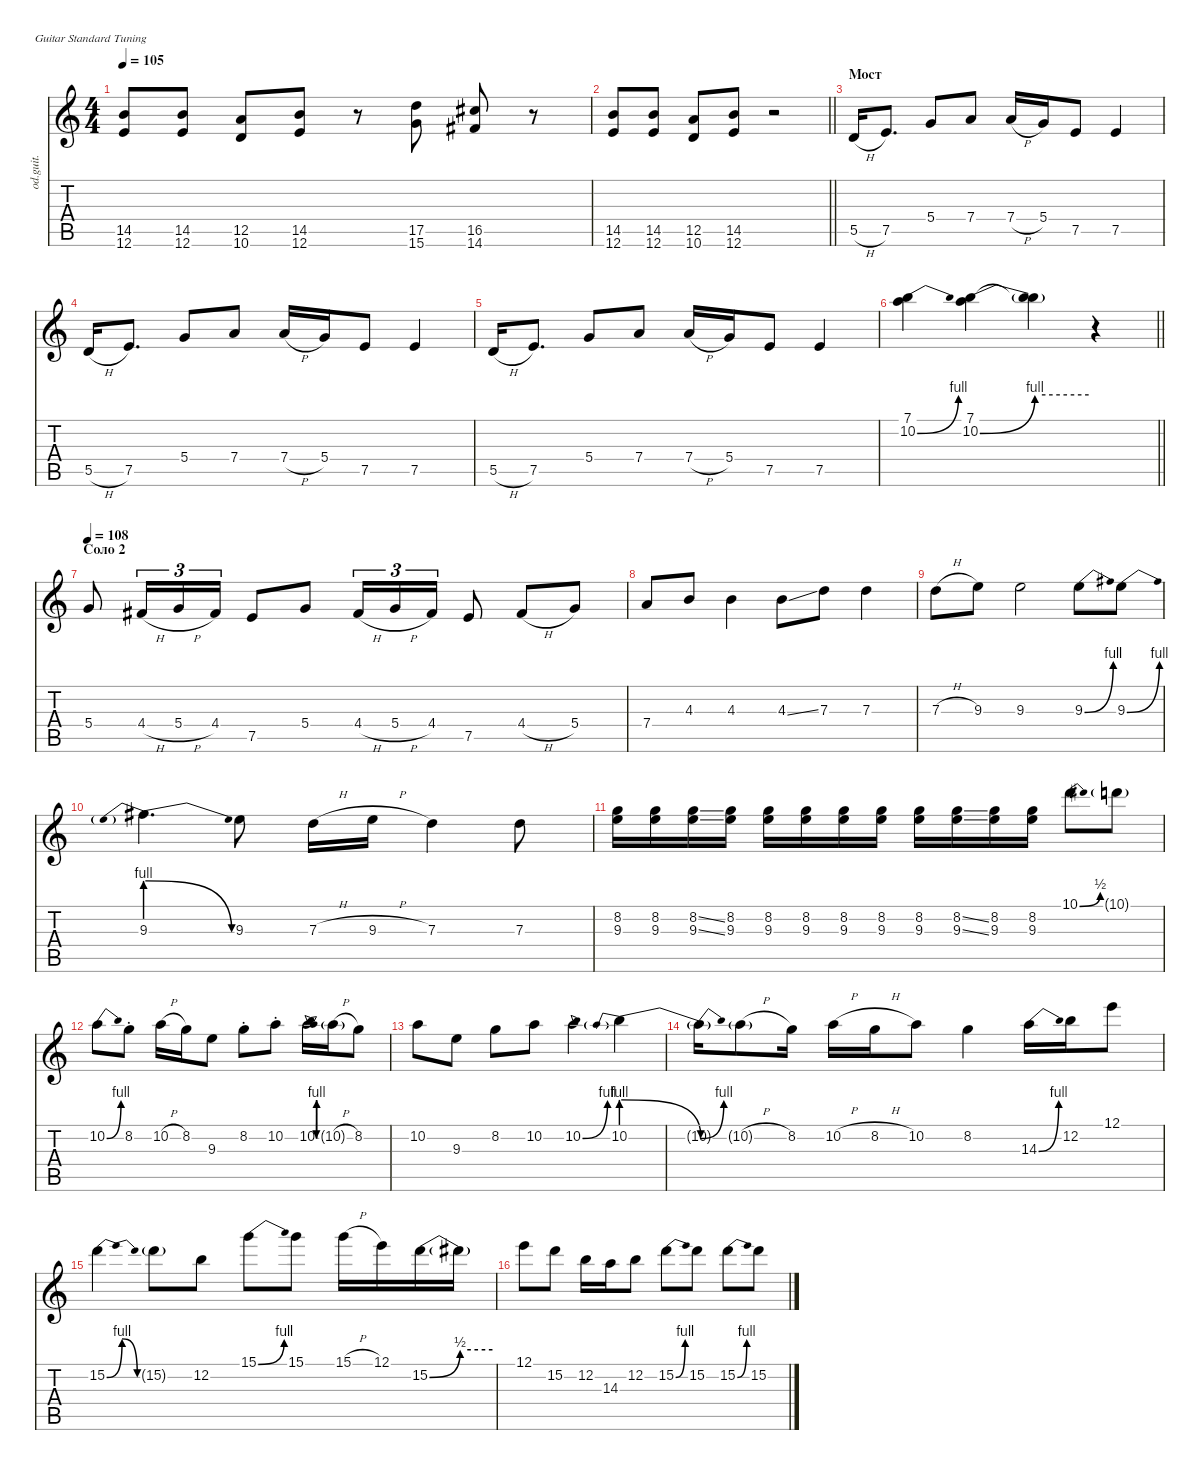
\defaultSystemsLayout 4
\hideDynamics
\bracketExtendMode nobrackets
\track ("Гитара осн." "od.guit.") {instrument overdrivenguitar}
\staff {score tabs}
\tuning (E4 B3 G3 D3 A2 E2)
\ts (4 4)
\tempo 105
\clef g2
\ks c
(14.5 12.6).8{dy f} (14.5 12.6).8 (12.5 10.6).8 (14.5 12.6).8 r.8 (17.5 15.6).8 (16.5{acc #} 14.6{acc #}).8 r.8 |
\barLineRight lightlight
(14.5 12.6).8 (14.5 12.6).8 (12.5 10.6).8 (14.5 12.6).8 r.2 |
\section ("" "Мост")
5.5{h}.16 7.5.8{d} 5.4.8 7.4.8 7.4{h}.16 5.4.16 7.5.8 7.5.4 |
5.5{h}.16 7.5.8{d} 5.4.8 7.4.8 7.4{h}.16 5.4.16 7.5.8 7.5.4 |
5.5{h}.16 7.5.8{d} 5.4.8 7.4.8 7.4{h}.16 5.4.16 7.5.8 7.5.4 |
\barLineRight lightlight
(7.1 10.2{be (bend 0 0 15 4)}).4 (7.1 10.2{be (bend 0 0 60 4)}).4 (7.1{t} 10.2{be (hold 0 4 60 4) t}).4 r.4 |
\section ("" "Соло 2")
\tempo 108
5.4.8 4.4{h acc #}.16{tu (3 2)} 5.4{h}.16{tu (3 2)} 4.4{acc #}.16{tu (3 2)} 7.5.8 5.4.8 4.4{h acc #}.16{tu (3 2)} 5.4{h}.16{tu (3 2)} 4.4{acc #}.16{tu (3 2)} 7.5.8 4.4{h acc #}.8 5.4.8 |
7.4.8 4.3.8 4.3.4 4.3{ss}.8 7.3.8 7.3.4 |
7.3{h}.8 9.3.8 9.3.2 9.3{be (bend 0 0 30 4)}.8 9.3{be (bend 0 0 30 4)}.8 |
9.3{be (prebendrelease 0 4 39.999998399999996 0)}.4{d} 9.3.8 7.3{h}.16 9.3{h}.16 7.3.4 7.3.8 |
(8.2 9.3).16 (8.2 9.3).16 (8.2{ss} 9.3{ss}).16 (8.2 9.3).16 (8.2 9.3).16 (8.2 9.3).16 (8.2 9.3).16 (8.2 9.3).16 (8.2 9.3).16 (8.2{ss} 9.3{ss}).16 (8.2 9.3).16 (8.2 9.3).16 10.1{be (bend 0 0 30 2)}.8 10.1{g}.8{dy mf} |
10.2{be (bend 0 0 30 4)}.8{dy f} 8.2{st}.8 10.2{h}.16 8.2.16 9.3.8 8.2{st}.8 10.2{st}.8 10.2{be (bendrelease 0 0 15 4 30 4 45 0)}.16 10.2{h g}.16{dy mf} 8.2.8{dy f} |
10.2.8 9.3.8 8.2.8 10.2.8 10.2{be (bend 0 0 30 4)}.4 10.2{be (prebendrelease 0 4 60 0)}.4 |
10.2{be (bend 0 0 60 4) t}.16 10.2{h g}.8{dy mf} 8.2.16{dy f} 10.2{h}.16 8.2{h}.16 10.2.8 8.2.4 14.3{be (bend 0 0 30 4)}.16 12.2.16 12.1.8 |
15.2{be (bendrelease 0 0 15 4 30 4 45 0)}.4 15.2{g}.8{dy mf} 12.2.8{dy f} 15.1{be (bend 0 0 30 4)}.8 15.1.8 15.1{h}.16 12.1.16 15.2{be (bend 0 0 60 2)}.16 15.2{be (hold 0 2 60 2) t}.16 |
12.1.8 15.2.8 12.2.16 14.3.16 12.2.8 15.2{be (bend 0 0 30 4)}.8 15.2.8 15.2{be (bend 0 0 30 4)}.8 15.2.8
